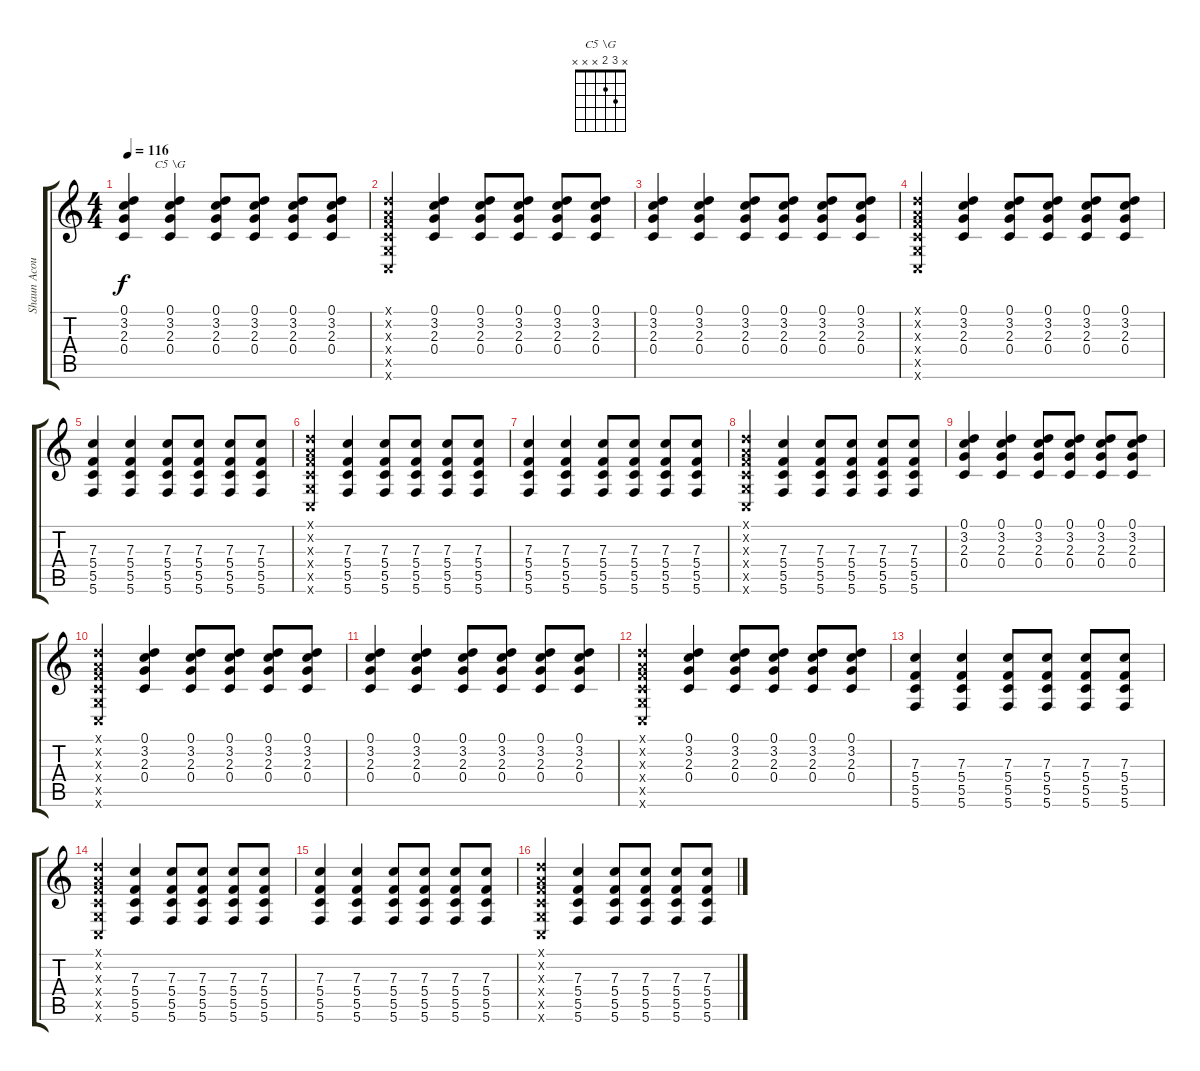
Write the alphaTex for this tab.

\track ("Shaun Acoustic" "Shaun Acou") {instrument acousticguitarsteel}
\staff {score tabs}
\tuning (D4 A3 F3 C3 G2 C2) {hide}
\chord ("C5 \\G" x 3 2 x x x)
\ts (4 4)
\tempo 116
\clef g2
\ks c
(0.1 3.2 2.3 0.4).4{dy f} (0.1 3.2 2.3 0.4).4{ch "C5 \\G"} (0.1 3.2 2.3 0.4).8 (0.1 3.2 2.3 0.4).8 (0.1 3.2 2.3 0.4).8 (0.1 3.2 2.3 0.4).8 |
(0.1{x} 0.2{x} 0.3{x} 0.4{x} 0.5{x} 0.6{x}).4 (0.1 3.2 2.3 0.4).4 (0.1 3.2 2.3 0.4).8 (0.1 3.2 2.3 0.4).8 (0.1 3.2 2.3 0.4).8 (0.1 3.2 2.3 0.4).8 |
(0.1 3.2 2.3 0.4).4 (0.1 3.2 2.3 0.4).4 (0.1 3.2 2.3 0.4).8 (0.1 3.2 2.3 0.4).8 (0.1 3.2 2.3 0.4).8 (0.1 3.2 2.3 0.4).8 |
(0.1{x} 0.2{x} 0.3{x} 0.4{x} 0.5{x} 0.6{x}).4 (0.1 3.2 2.3 0.4).4 (0.1 3.2 2.3 0.4).8 (0.1 3.2 2.3 0.4).8 (0.1 3.2 2.3 0.4).8 (0.1 3.2 2.3 0.4).8 |
(7.3 5.4 5.5 5.6).4 (7.3 5.4 5.5 5.6).4 (7.3 5.4 5.5 5.6).8 (7.3 5.4 5.5 5.6).8 (7.3 5.4 5.5 5.6).8 (7.3 5.4 5.5 5.6).8 |
(0.1{x} 0.2{x} 0.3{x} 0.4{x} 0.5{x} 0.6{x}).4 (7.3 5.4 5.5 5.6).4 (7.3 5.4 5.5 5.6).8 (7.3 5.4 5.5 5.6).8 (7.3 5.4 5.5 5.6).8 (7.3 5.4 5.5 5.6).8 |
(7.3 5.4 5.5 5.6).4 (7.3 5.4 5.5 5.6).4 (7.3 5.4 5.5 5.6).8 (7.3 5.4 5.5 5.6).8 (7.3 5.4 5.5 5.6).8 (7.3 5.4 5.5 5.6).8 |
(0.1{x} 0.2{x} 0.3{x} 0.4{x} 0.5{x} 0.6{x}).4 (7.3 5.4 5.5 5.6).4 (7.3 5.4 5.5 5.6).8 (7.3 5.4 5.5 5.6).8 (7.3 5.4 5.5 5.6).8 (7.3 5.4 5.5 5.6).8 |
(0.1 3.2 2.3 0.4).4 (0.1 3.2 2.3 0.4).4 (0.1 3.2 2.3 0.4).8 (0.1 3.2 2.3 0.4).8 (0.1 3.2 2.3 0.4).8 (0.1 3.2 2.3 0.4).8 |
(0.1{x} 0.2{x} 0.3{x} 0.4{x} 0.5{x} 0.6{x}).4 (0.1 3.2 2.3 0.4).4 (0.1 3.2 2.3 0.4).8 (0.1 3.2 2.3 0.4).8 (0.1 3.2 2.3 0.4).8 (0.1 3.2 2.3 0.4).8 |
(0.1 3.2 2.3 0.4).4 (0.1 3.2 2.3 0.4).4 (0.1 3.2 2.3 0.4).8 (0.1 3.2 2.3 0.4).8 (0.1 3.2 2.3 0.4).8 (0.1 3.2 2.3 0.4).8 |
(0.1{x} 0.2{x} 0.3{x} 0.4{x} 0.5{x} 0.6{x}).4 (0.1 3.2 2.3 0.4).4 (0.1 3.2 2.3 0.4).8 (0.1 3.2 2.3 0.4).8 (0.1 3.2 2.3 0.4).8 (0.1 3.2 2.3 0.4).8 |
(7.3 5.4 5.5 5.6).4 (7.3 5.4 5.5 5.6).4 (7.3 5.4 5.5 5.6).8 (7.3 5.4 5.5 5.6).8 (7.3 5.4 5.5 5.6).8 (7.3 5.4 5.5 5.6).8 |
(0.1{x} 0.2{x} 0.3{x} 0.4{x} 0.5{x} 0.6{x}).4 (7.3 5.4 5.5 5.6).4 (7.3 5.4 5.5 5.6).8 (7.3 5.4 5.5 5.6).8 (7.3 5.4 5.5 5.6).8 (7.3 5.4 5.5 5.6).8 |
(7.3 5.4 5.5 5.6).4 (7.3 5.4 5.5 5.6).4 (7.3 5.4 5.5 5.6).8 (7.3 5.4 5.5 5.6).8 (7.3 5.4 5.5 5.6).8 (7.3 5.4 5.5 5.6).8 |
(0.1{x} 0.2{x} 0.3{x} 0.4{x} 0.5{x} 0.6{x}).4 (7.3 5.4 5.5 5.6).4 (7.3 5.4 5.5 5.6).8 (7.3 5.4 5.5 5.6).8 (7.3 5.4 5.5 5.6).8 (7.3 5.4 5.5 5.6).8
